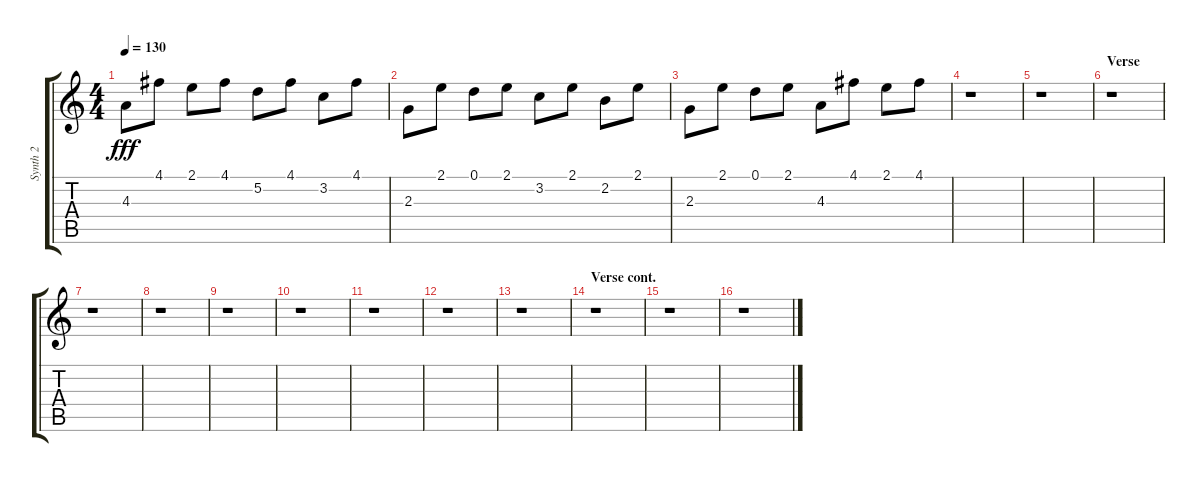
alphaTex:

\track ("Synth 2" "Synth 2") {instrument electricguitarclean}
\staff {score tabs}
\tuning (D4 A3 F3 C3 G2 C2) {hide}
\ts (4 4)
\tempo 130
\clef g2
\ks aminor
4.3.8{dy fff} 4.1.8 2.1.8 4.1.8 5.2.8 4.1.8 3.2.8 4.1.8 |
2.3.8 2.1.8 0.1.8 2.1.8 3.2.8 2.1.8 2.2.8 2.1.8 |
2.3.8 2.1.8 0.1.8 2.1.8 4.3.8 4.1.8 2.1.8 4.1.8 |
r.1 |
r.1 |
\section ("" "Verse")
r.1 |
r.1 |
r.1 |
r.1 |
r.1 |
r.1 |
r.1 |
r.1 |
\section ("" "Verse cont.")
r.1 |
r.1 |
r.1
